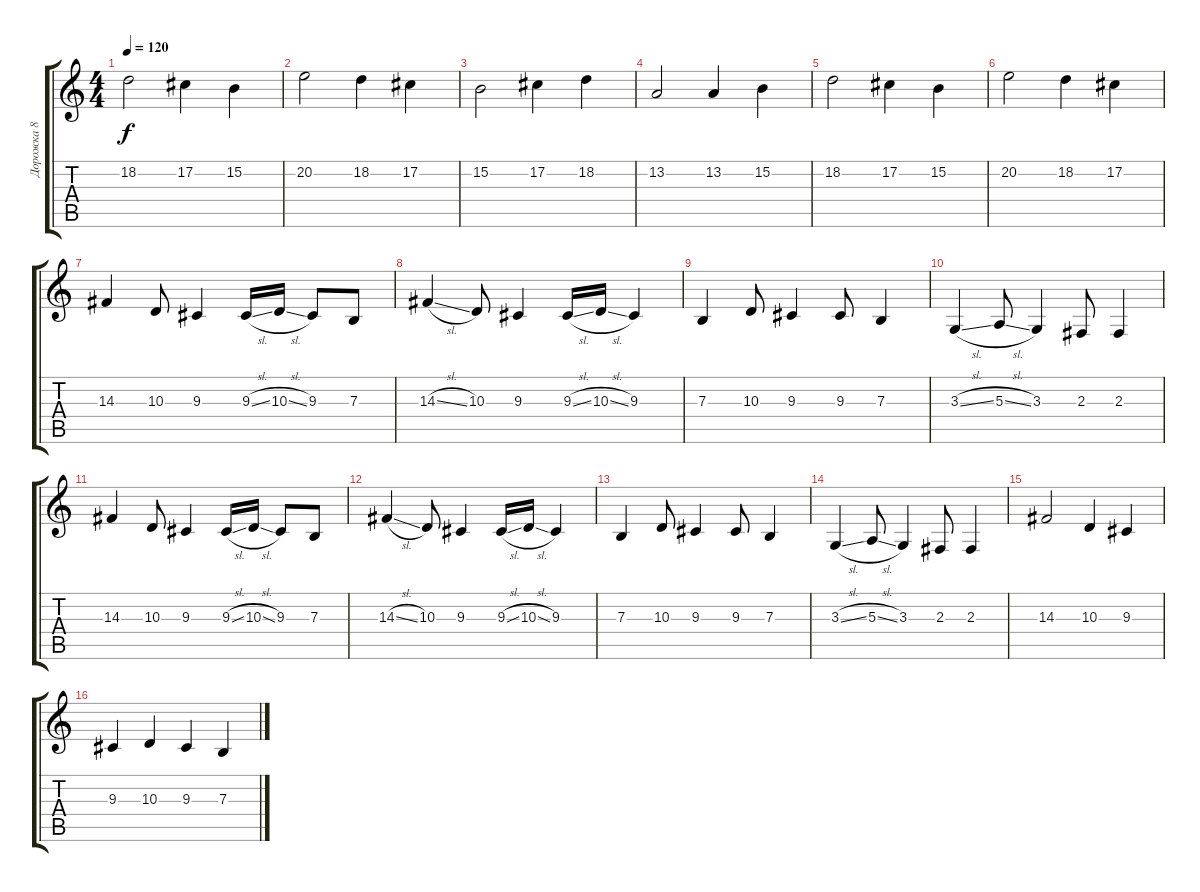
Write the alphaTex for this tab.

\track ("Дорожка 8" "Дорожка 8") {instrument choiraahs}
\staff {score tabs}
\tuning (Db4 Ab3 E3 B2 Gb2 B1) {hide}
\ts (4 4)
\tempo 120
\clef g2
\ks c
18.2.2{dy f} 17.2.4 15.2.4 |
20.2.2 18.2.4 17.2.4 |
15.2.2 17.2.4 18.2.4 |
13.2.2 13.2.4 15.2.4 |
18.2.2 17.2.4 15.2.4 |
20.2.2 18.2.4 17.2.4 |
14.3.4 10.3.8 9.3.4 9.3{sl}.16 10.3{sl}.16 9.3.8 7.3.8 |
14.3{sl}.4 10.3.8 9.3.4 9.3{sl}.16 10.3{sl}.16 9.3.4 |
7.3.4 10.3.8 9.3.4 9.3.8 7.3.4 |
3.3{sl}.4 5.3{sl}.8 3.3.4 2.3.8 2.3.4 |
14.3.4 10.3.8 9.3.4 9.3{sl}.16 10.3{sl}.16 9.3.8 7.3.8 |
14.3{sl}.4 10.3.8 9.3.4 9.3{sl}.16 10.3{sl}.16 9.3.4 |
7.3.4 10.3.8 9.3.4 9.3.8 7.3.4 |
3.3{sl}.4 5.3{sl}.8 3.3.4 2.3.8 2.3.4 |
14.3.2 10.3.4 9.3.4 |
9.3.4 10.3.4 9.3.4 7.3.4
